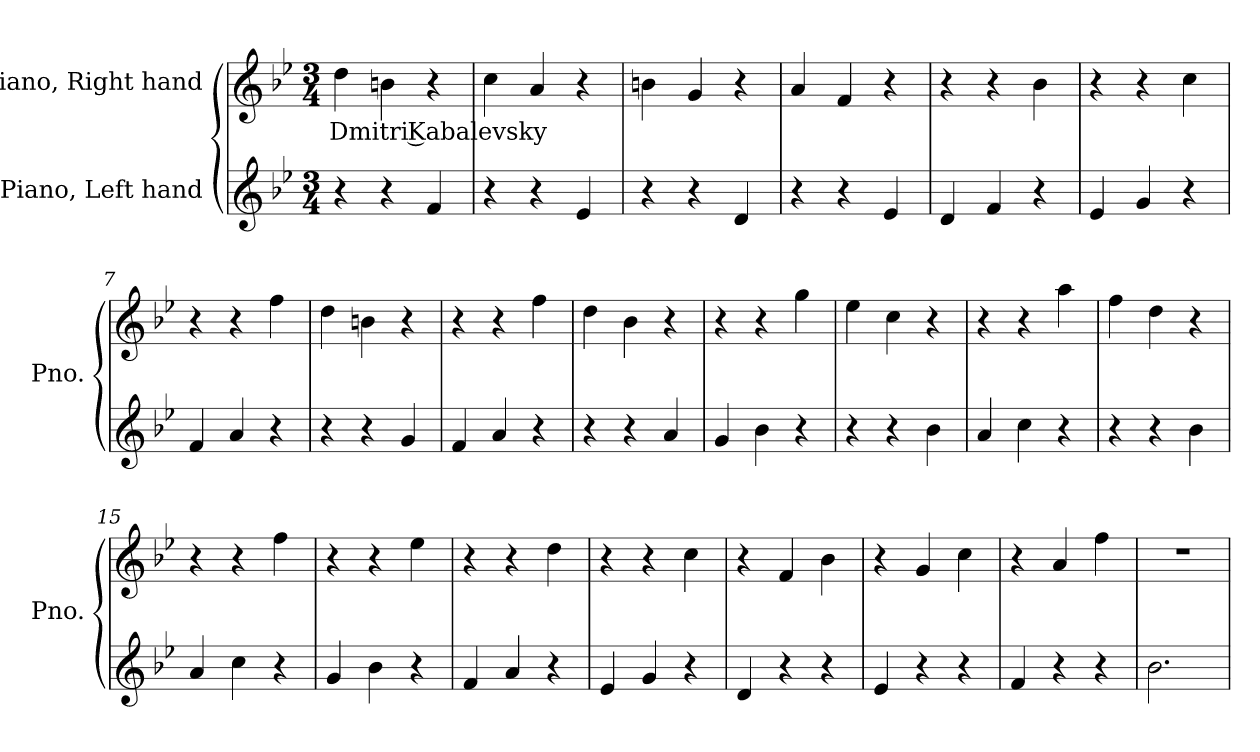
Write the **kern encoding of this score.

**kern	**kern	**text
*part2	*part1	*part1
*staff2	*staff1	*staff1
*I"Piano, Left hand	*I"Piano, Right hand	*
*I'Pno.	*I'Pno.	*
*clefG2	*clefG2	*
*k[b-e-]	*k[b-e-]	*
*M3/4	*M3/4	*
*MM120	*MM120	*
=1	=1	=1
!	!	!LO:LY:b
4r	4dd\	Dmitri Kabalevsky
4r	4bn\	.
4f/	4r	.
=2	=2	=2
4r	4cc\	.
4r	4a/	.
4e-/	4r	.
=3	=3	=3
4r	4bn\	.
4r	4g/	.
4d/	4r	.
=4	=4	=4
4r	4a/	.
4r	4f/	.
4e-/	4r	.
=5	=5	=5
4d/	4r	.
4f/	4r	.
4r	4b-\	.
=6	=6	=6
4e-/	4r	.
4g/	4r	.
4r	4cc\	.
!!LO:LB:g=z
=7	=7	=7
4f/	4r	.
4a/	4r	.
4r	4ff\	.
=8	=8	=8
4r	4dd\	.
4r	4bn\	.
4g/	4r	.
=9	=9	=9
4f/	4r	.
4a/	4r	.
4r	4ff\	.
=10	=10	=10
4r	4dd\	.
4r	4b-\	.
4a/	4r	.
=11	=11	=11
4g/	4r	.
4b-\	4r	.
4r	4gg\	.
=12	=12	=12
4r	4ee-\	.
4r	4cc\	.
4b-\	4r	.
=13	=13	=13
4a/	4r	.
4cc\	4r	.
4r	4aa\	.
=14	=14	=14
4r	4ff\	.
4r	4dd\	.
4b-\	4r	.
=15	=15	=15
4a/	4r	.
4cc\	4r	.
4r	4ff\	.
=16	=16	=16
4g/	4r	.
4b-\	4r	.
4r	4ee-\	.
!!LO:LB:g=z
=17	=17	=17
4f/	4r	.
4a/	4r	.
4r	4dd\	.
=18	=18	=18
4e-/	4r	.
4g/	4r	.
4r	4cc\	.
=19	=19	=19
4d/	4r	.
4r	4f/	.
4r	4b-\	.
=20	=20	=20
4e-/	4r	.
4r	4g/	.
4r	4cc\	.
=21	=21	=21
4f/	4r	.
4r	4a/	.
4r	4ff\	.
=22	=22	=22
2.b-\	2.r	.
=	=	=
*-	*-	*-
